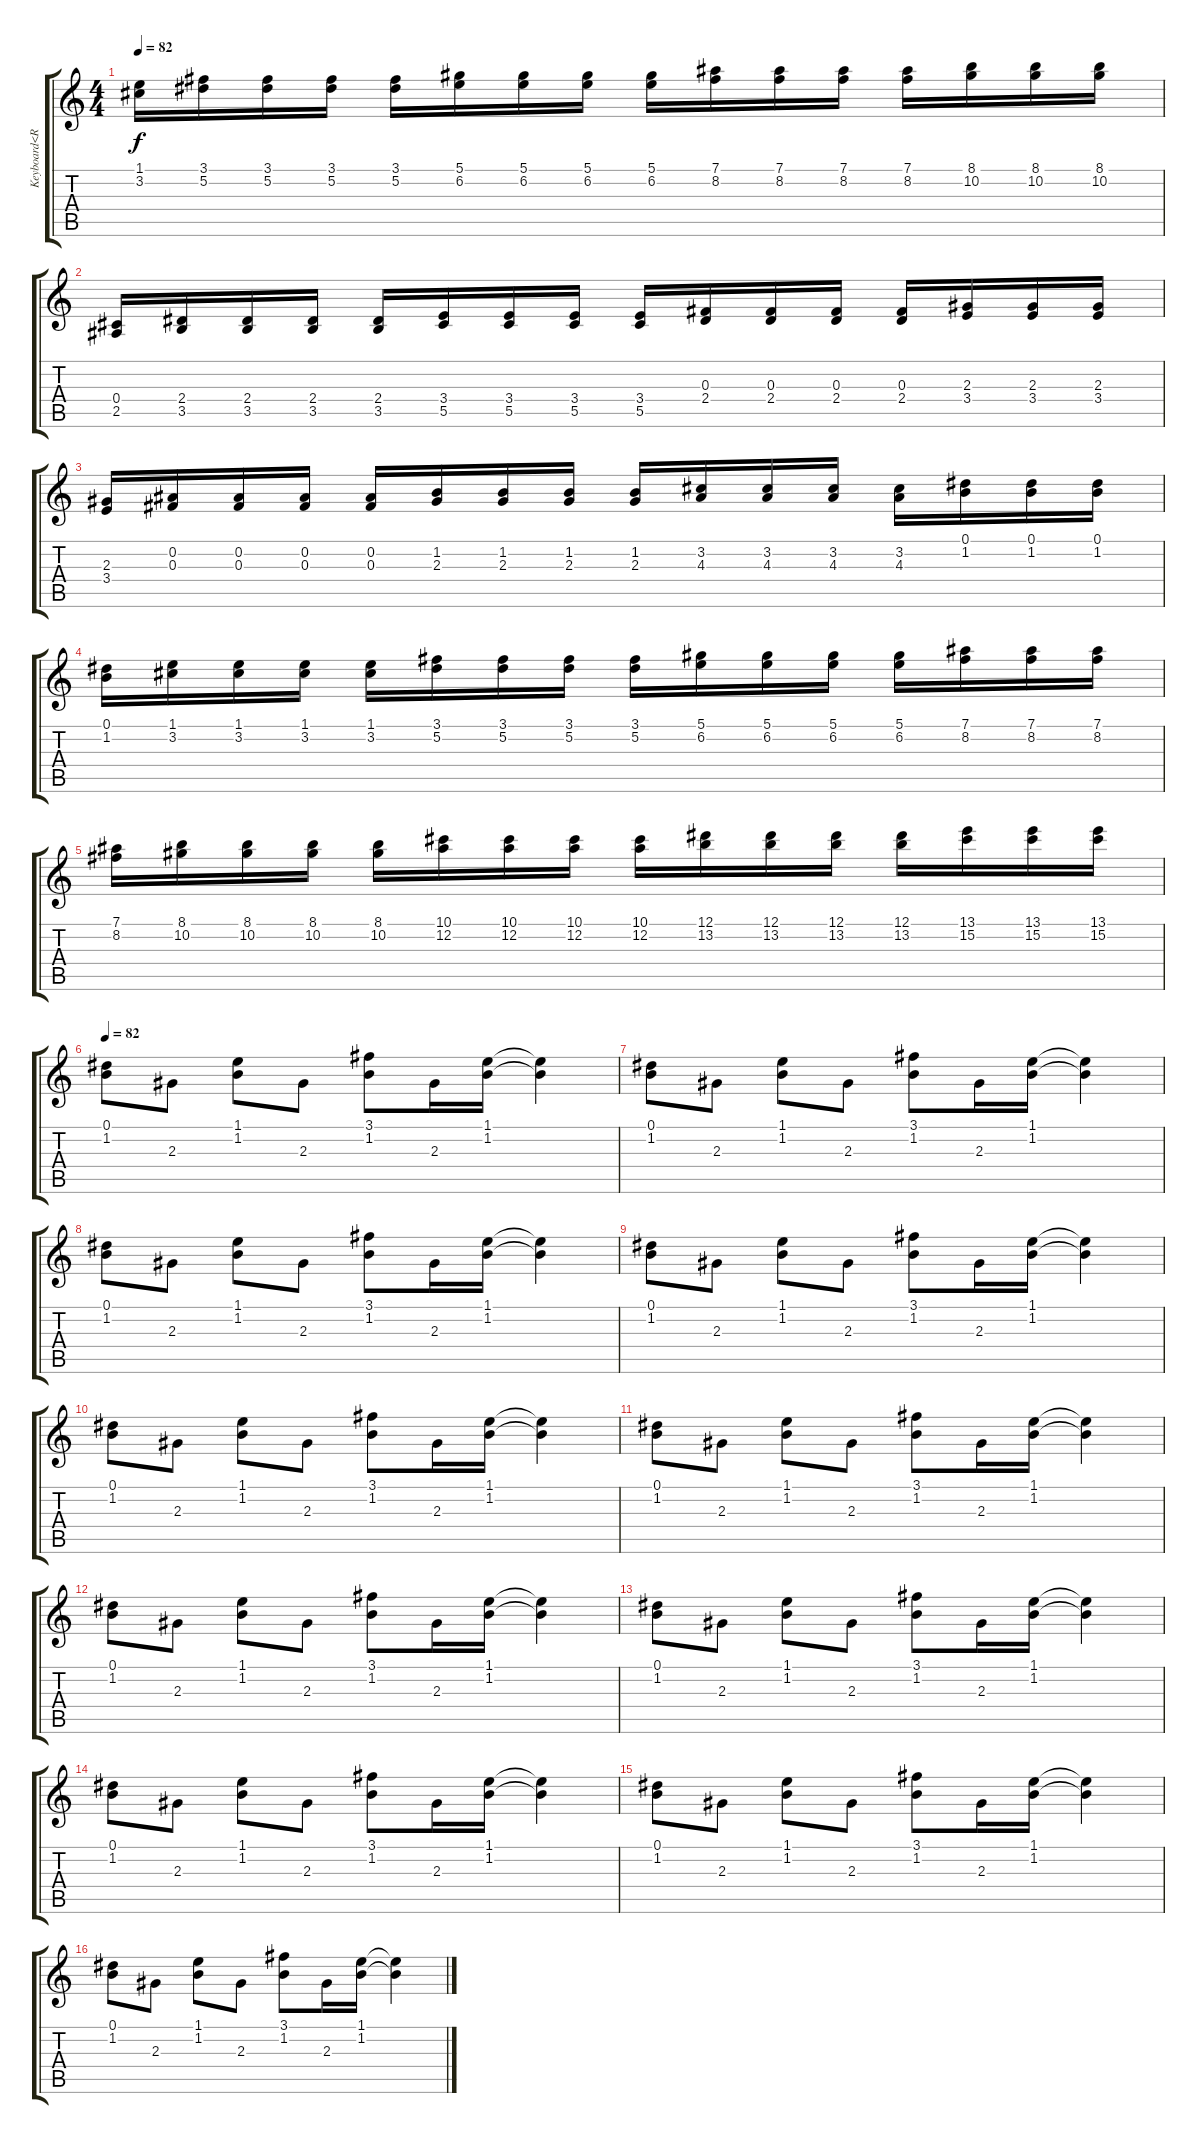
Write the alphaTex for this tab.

\track ("Keyboard<R>" "Keyboard<R") {instrument stringensemble1}
\staff {score tabs}
\tuning (Eb5 Bb4 Gb4 Db4 Ab3 Eb3) {hide}
\ts (4 4)
\tempo 82
\clef g2
\ks c
(1.1 3.2).16{dy f} (3.1 5.2).16 (3.1 5.2).16 (3.1 5.2).16 (3.1 5.2).16 (5.1 6.2).16 (5.1 6.2).16 (5.1 6.2).16 (5.1 6.2).16 (7.1 8.2).16 (7.1 8.2).16 (7.1 8.2).16 (7.1 8.2).16 (8.1 10.2).16 (8.1 10.2).16 (8.1 10.2).16 |
(0.4 2.5).16 (2.4 3.5).16 (2.4 3.5).16 (2.4 3.5).16 (2.4 3.5).16 (3.4 5.5).16 (3.4 5.5).16 (3.4 5.5).16 (3.4 5.5).16 (0.3 2.4).16 (0.3 2.4).16 (0.3 2.4).16 (0.3 2.4).16 (2.3 3.4).16 (2.3 3.4).16 (2.3 3.4).16 |
(2.3 3.4).16 (0.2 0.3).16 (0.2 0.3).16 (0.2 0.3).16 (0.2 0.3).16 (1.2 2.3).16 (1.2 2.3).16 (1.2 2.3).16 (1.2 2.3).16 (3.2 4.3).16 (3.2 4.3).16 (3.2 4.3).16 (3.2 4.3).16 (0.1 1.2).16 (0.1 1.2).16 (0.1 1.2).16 |
(0.1 1.2).16 (1.1 3.2).16 (1.1 3.2).16 (1.1 3.2).16 (1.1 3.2).16 (3.1 5.2).16 (3.1 5.2).16 (3.1 5.2).16 (3.1 5.2).16 (5.1 6.2).16 (5.1 6.2).16 (5.1 6.2).16 (5.1 6.2).16 (7.1 8.2).16 (7.1 8.2).16 (7.1 8.2).16 |
(7.1 8.2).16 (8.1 10.2).16 (8.1 10.2).16 (8.1 10.2).16 (8.1 10.2).16 (10.1 12.2).16 (10.1 12.2).16 (10.1 12.2).16 (10.1 12.2).16 (12.1 13.2).16 (12.1 13.2).16 (12.1 13.2).16 (12.1 13.2).16 (13.1 15.2).16 (13.1 15.2).16 (13.1 15.2).16 |
\tempo 82
(0.1 1.2).8{instrument acousticgrandpiano} 2.3.8 (1.1 1.2).8 2.3.8 (3.1 1.2).8 2.3.16 (1.1 1.2).16 (1.1{t} 1.2{t}).4 |
(0.1 1.2).8 2.3.8 (1.1 1.2).8 2.3.8 (3.1 1.2).8 2.3.16 (1.1 1.2).16 (1.1{t} 1.2{t}).4 |
(0.1 1.2).8 2.3.8 (1.1 1.2).8 2.3.8 (3.1 1.2).8 2.3.16 (1.1 1.2).16 (1.1{t} 1.2{t}).4 |
(0.1 1.2).8 2.3.8 (1.1 1.2).8 2.3.8 (3.1 1.2).8 2.3.16 (1.1 1.2).16 (1.1{t} 1.2{t}).4 |
(0.1 1.2).8 2.3.8 (1.1 1.2).8 2.3.8 (3.1 1.2).8 2.3.16 (1.1 1.2).16 (1.1{t} 1.2{t}).4 |
(0.1 1.2).8 2.3.8 (1.1 1.2).8 2.3.8 (3.1 1.2).8 2.3.16 (1.1 1.2).16 (1.1{t} 1.2{t}).4 |
(0.1 1.2).8 2.3.8 (1.1 1.2).8 2.3.8 (3.1 1.2).8 2.3.16 (1.1 1.2).16 (1.1{t} 1.2{t}).4 |
(0.1 1.2).8 2.3.8 (1.1 1.2).8 2.3.8 (3.1 1.2).8 2.3.16 (1.1 1.2).16 (1.1{t} 1.2{t}).4 |
(0.1 1.2).8 2.3.8 (1.1 1.2).8 2.3.8 (3.1 1.2).8 2.3.16 (1.1 1.2).16 (1.1{t} 1.2{t}).4 |
(0.1 1.2).8 2.3.8 (1.1 1.2).8 2.3.8 (3.1 1.2).8 2.3.16 (1.1 1.2).16 (1.1{t} 1.2{t}).4 |
(0.1 1.2).8 2.3.8 (1.1 1.2).8 2.3.8 (3.1 1.2).8 2.3.16 (1.1 1.2).16 (1.1{t} 1.2{t}).4
